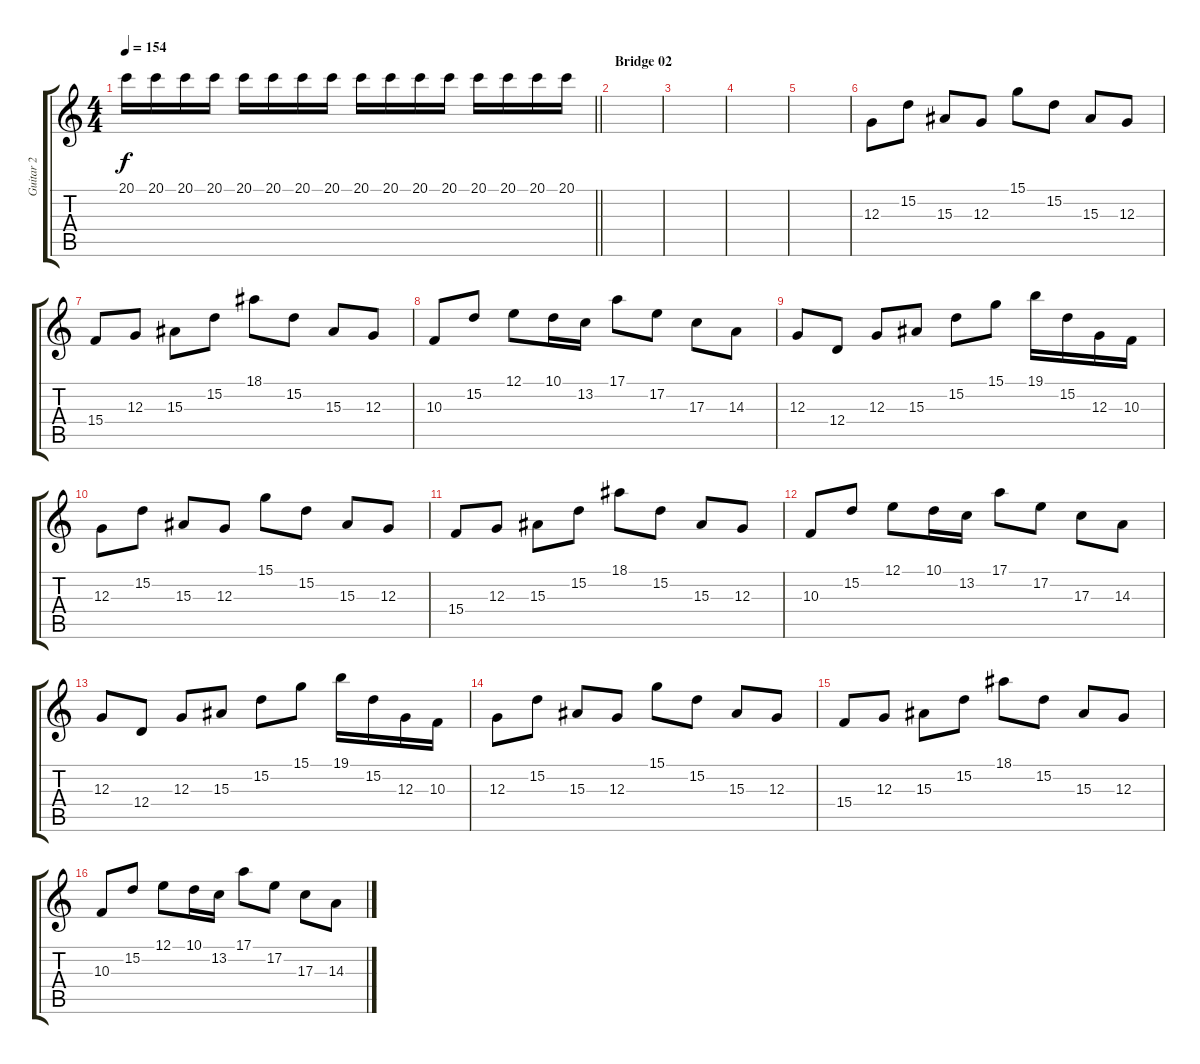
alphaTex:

\track ("Guitar 2" "Guitar 2") {instrument lead1square}
\staff {score tabs}
\tuning (E4 B3 G3 D3 A2 E2) {hide}
\ts (4 4)
\tempo 154
\clef g2
\barLineRight lightlight
\ks c
20.1.16{dy f} 20.1.16 20.1.16 20.1.16 20.1.16 20.1.16 20.1.16 20.1.16 20.1.16 20.1.16 20.1.16 20.1.16 20.1.16 20.1.16 20.1.16 20.1.16 |
\section ("" "Bridge 02")
|
|
|
|
12.3.8 15.2.8 15.3.8 12.3.8 15.1.8 15.2.8 15.3.8 12.3.8 |
15.4.8 12.3.8 15.3.8 15.2.8 18.1.8 15.2.8 15.3.8 12.3.8 |
10.3.8 15.2.8 12.1.8 10.1.16 13.2.16 17.1.8 17.2.8 17.3.8 14.3.8 |
12.3.8 12.4.8 12.3.8 15.3.8 15.2.8 15.1.8 19.1.16 15.2.16 12.3.16 10.3.16 |
12.3.8 15.2.8 15.3.8 12.3.8 15.1.8 15.2.8 15.3.8 12.3.8 |
15.4.8 12.3.8 15.3.8 15.2.8 18.1.8 15.2.8 15.3.8 12.3.8 |
10.3.8 15.2.8 12.1.8 10.1.16 13.2.16 17.1.8 17.2.8 17.3.8 14.3.8 |
12.3.8 12.4.8 12.3.8 15.3.8 15.2.8 15.1.8 19.1.16 15.2.16 12.3.16 10.3.16 |
12.3.8 15.2.8 15.3.8 12.3.8 15.1.8 15.2.8 15.3.8 12.3.8 |
15.4.8 12.3.8 15.3.8 15.2.8 18.1.8 15.2.8 15.3.8 12.3.8 |
10.3.8 15.2.8 12.1.8 10.1.16 13.2.16 17.1.8 17.2.8 17.3.8 14.3.8
